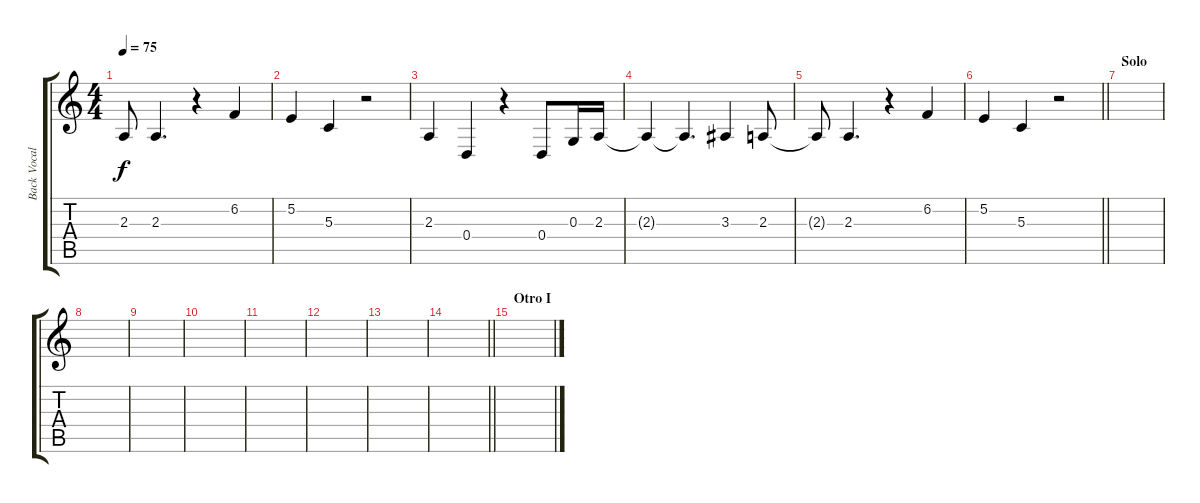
\track ("Back Vocal" "Back Vocal") {instrument sopranosax}
\staff {score tabs}
\tuning (E4 B3 G3 D3 A2 E2) {hide}
\ts (4 4)
\tempo 75
\clef g2
\ks c
2.3{t}.8{dy f} 2.3.4{d} r.4 6.2.4 |
5.2.4 5.3.4 r.2 |
2.3.4 0.4.4 r.4 0.4.8 0.3.16 2.3.16 |
2.3{t}.4 2.3{t}.4{d} 3.3.4 2.3.8 |
2.3{t}.8 2.3.4{d} r.4 6.2.4 |
\barLineRight lightlight
5.2.4 5.3.4 r.2 |
\section ("" "Solo")
|
|
|
|
|
|
|
\barLineRight lightlight
|
\section ("" "Otro I")
